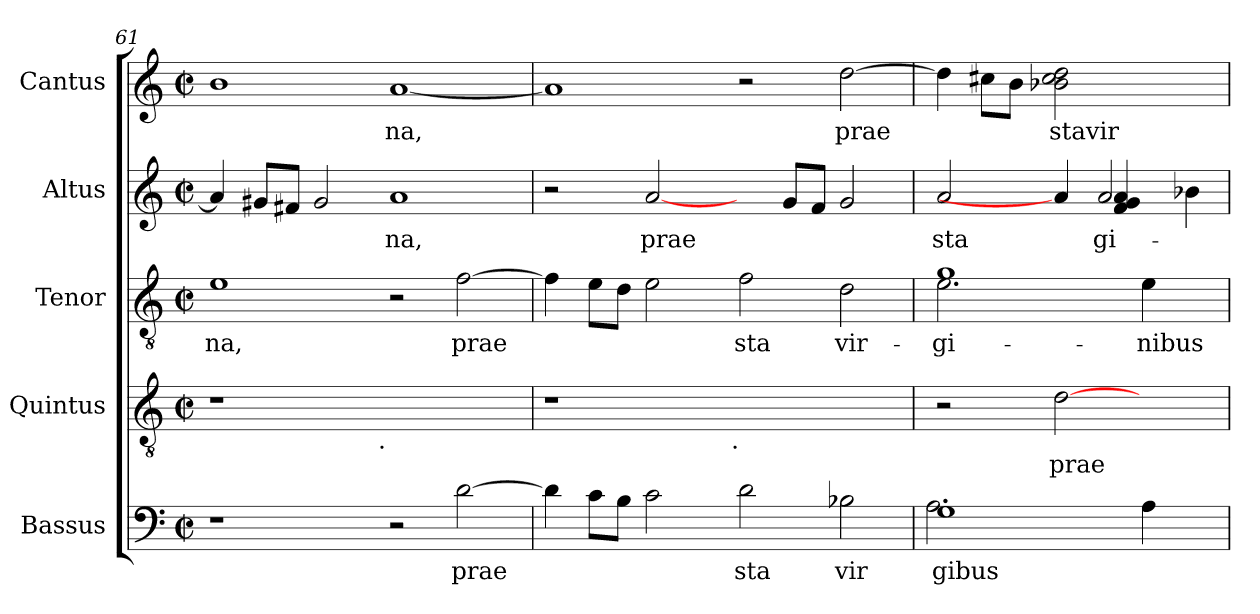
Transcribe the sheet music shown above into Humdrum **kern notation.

**kern	**text	**kern	**text	**kern	**text	**kern	**text	**kern	**text
*part5	*part5	*part4	*part4	*part3	*part3	*part2	*part2	*part1	*part1
*staff5	*staff5	*staff4	*staff4	*staff3	*staff3	*staff2	*staff2	*staff1	*staff1
*I"Bassus	*	*I"Quintus	*	*I"Tenor	*	*I"Altus	*	*I"Cantus	*
!!LO:LB:g=z
*clefF4	*	*clefGv2	*	*clefGv2	*	*clefG2	*	*clefG2	*
*k[]	*	*k[]	*	*k[]	*	*k[]	*	*k[]	*
*C:	*	*C:	*	*C:	*	*C:	*	*C:	*
*M2/2	*	*M2/2	*	*M2/2	*	*M2/2	*	*M2/2	*
*met(c|)	*	*met(c|)	*	*met(c|)	*	*met(c|)	*	*met(c|)	*
=61	=61	=61	=61	=61	=61	=61	=61	=61	=61
!	!	!	!	!	!LO:LY:b	!	!LO:LY:b:cj	!	!LO:LY:b:cj
*	*	*^	*	*	*	*	*	*	*
1r	.	1r	2ryy	.	1e	-na,	4a/]	.	1b	--
!	!	!	!	!	!	!	!	!LO:LY:b:cj	!	!
.	.	.	.	.	.	.	8g#/L	.	.	.
!	!	!	!	!	!	!	!	!LO:LY:b:cj	!	!
.	.	.	.	.	.	.	8f#/J	.	.	.
!	!	!	!	!	!	!	!	!LO:LY:b:cj	!	!
.	.	.	4...ryy	.	.	.	2g#/	.	.	.
!	!	!	!LO:TX:b:t=.	!	!	!	!	!	!	!
.	.	.	1ryy	.	.	.	.	.	.	.
!	!	!	!	!	!	!	!	!LO:LY:b:cj	!	!LO:LY:b:cj
2r	.	1ryy	.	.	2r	.	1a	na,	[<1a	-na,
!	!LO:LY:b:cj	!	!	!	!	!LO:LY:b	!	!	!	!
[>2d\	prae	.	.	.	[>2f\	prae-	.	.	.	.
.	.	.	32ryy	.	.	.	.	.	.	.
=62	=62	=62	=62	=62	=62	=62	=62	=62	=62	=62
!	!LO:LY:b:cj	!	!	!	!	!LO:LY:b	!	!	!	!LO:LY:b:cj
4d\]	.	1r	2ryy	.	4f\]	--	2r	.	1a]	.
!	!LO:LY:b:cj	!	!	!	!	!LO:LY:b	!	!	!	!
8c\L	.	.	.	.	8e\L	--	.	.	.	.
!	!LO:LY:b:cj	!	!	!	!	!LO:LY:b	!	!	!	!
8B\J	.	.	.	.	8d\J	--	.	.	.	.
!	!LO:LY:b:cj	!	!	!	!	!LO:LY:b	!	!LO:LY:b:cj	!	!
2c\	.	.	4ryy	.	2e\	--	[2a/	prae-	.	.
.	.	.	8...ryy	.	.	.	.	.	.	.
!	!	!	!LO:TX:b:t=.	!	!	!	!	!	!	!
.	.	.	1ryy	.	.	.	.	.	.	.
!	!LO:LY:b:cj	!	!	!	!	!LO:LY:b	!	!	!	!
2d\	sta	1ryy	.	.	2f\	-sta	4ryy	.	2r	.
!	!	!	!	!	!	!	!	!LO:LY:b:cj	!	!
.	.	.	.	.	.	.	8g/L	--	.	.
!	!	!	!	!	!	!	!	!LO:LY:b:cj	!	!
.	.	.	.	.	.	.	8f/J	--	.	.
!	!LO:LY:b:cj	!	!	!	!	!LO:LY:b	!	!LO:LY:b:cj	!	!LO:LY:b:cj
2B-X\	vir	.	.	.	2d\	vir-	2g/	--	[>2dd\	prae
.	.	.	64ryy	.	.	.	.	.	.	.
=63	=63	=63	=63	=63	=63	=63	=63	=63	=63	=63
*^	*	*	*	*	*	*	*	*	*	*
!	!	!LO:LY:b:cj	!	!	!	!	!LO:LY:b	!	!LO:LY:b:cj	!	!LO:LY:b:cj
*	*	*	*v	*v	*	*^	*	*^	*	*	*
1G	2.A\	gibus	2r	.	1g	2.e\	-gi-	2a/	2.ryy	-sta	4dd\]	.
!	!	!	!	!	!	!	!	!	!	!	!	!LO:LY:b:cj
.	.	.	.	.	.	.	.	.	.	.	8cc#\L	.
!	!	!	!	!	!	!	!	!	!	!	!	!LO:LY:b:cj
.	.	.	.	.	.	.	.	.	.	.	8b\J	.
!	!	!	!	!LO:LY:b:cj	!	!	!	!	!	!	!	!LO:LY:b:cj
.	.	.	[>2d\	prae	.	.	.	4a/]	.	.	2dd\ 2cc#\ 2b-X\	stavir
!	!	!	!	!	!	!	!	!	!	!LO:LY:b:cj	!	!
.	4ryy	.	.	.	.	4ryy	.	2a/	4a/ 4g/ 4f/	gi-	.	.
!	!	!LO:LY:b:cj	!	!	!	!	!LO:LY:b	!	!	!	!	!
4A\	2ryy	.	2ryy	.	4e\	2ryy	-nibus	.	2ryy	.	2ryy	.
4ryy	.	.	.	.	4ryy	.	.	4b-X\	.	.	.	.
*	*	*	*	*	*v	*v	*	*	*	*	*	*
*v	*v	*	*	*	*	*	*v	*v	*	*	*
=	=	=	=	=	=	=	=	=	=
*-	*-	*-	*-	*-	*-	*-	*-	*-	*-
